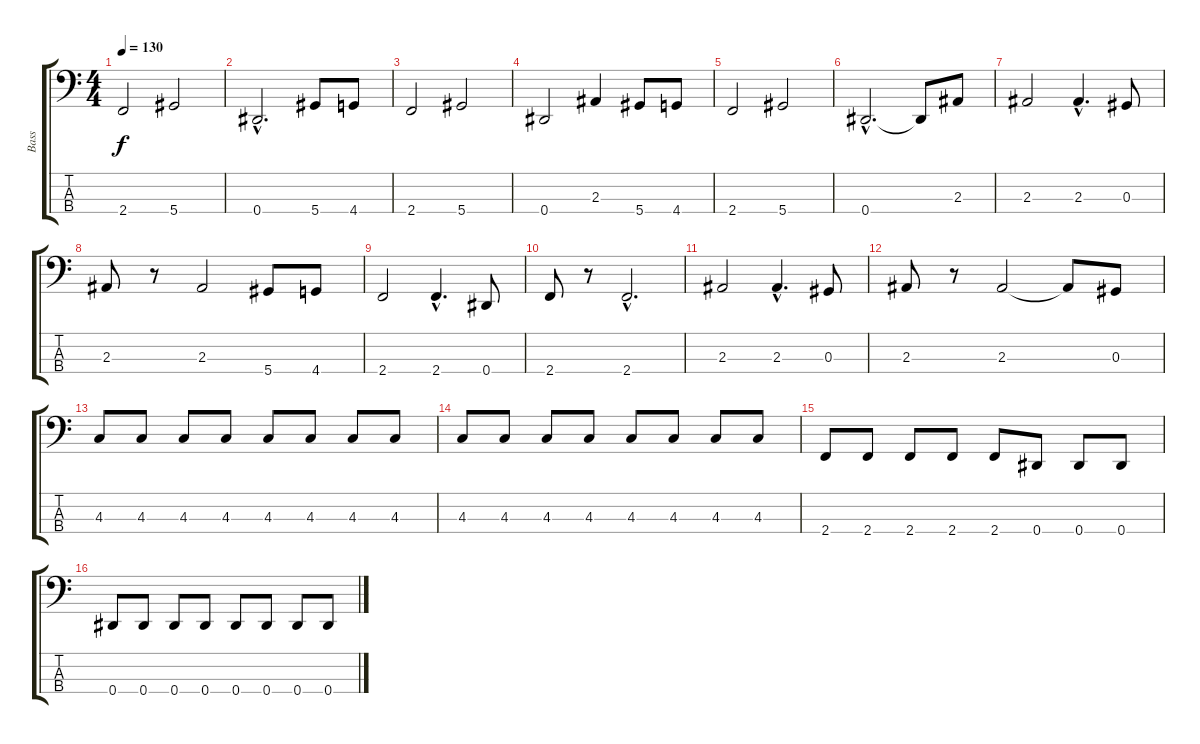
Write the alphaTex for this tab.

\track ("Bass" "Bass") {instrument electricbassfinger}
\staff {score tabs}
\tuning (Gb2 Db2 Ab1 Eb1) {hide}
\ts (4 4)
\tempo 130
\clef f4
\ks c
2.4.2{dy f} 5.4.2 |
0.4{hac}.2{d} 5.4.8 4.4.8 |
2.4.2 5.4.2 |
0.4.2 2.3.4 5.4.8 4.4.8 |
2.4.2 5.4.2 |
0.4{hac}.2{d} 0.4{t}.8 2.3.8 |
2.3.2 2.3{hac}.4{d} 0.3.8 |
2.3.8 r.8 2.3.2 5.4.8 4.4.8 |
2.4.2 2.4{hac}.4{d} 0.4.8 |
2.4.8 r.8 2.4{hac}.2{d} |
2.3.2 2.3{hac}.4{d} 0.3.8 |
2.3.8 r.8 2.3.2 2.3{t}.8 0.3.8 |
4.3.8 4.3.8 4.3.8 4.3.8 4.3.8 4.3.8 4.3.8 4.3.8 |
4.3.8 4.3.8 4.3.8 4.3.8 4.3.8 4.3.8 4.3.8 4.3.8 |
2.4.8 2.4.8 2.4.8 2.4.8 2.4.8 0.4.8 0.4.8 0.4.8 |
0.4.8 0.4.8 0.4.8 0.4.8 0.4.8 0.4.8 0.4.8 0.4.8
